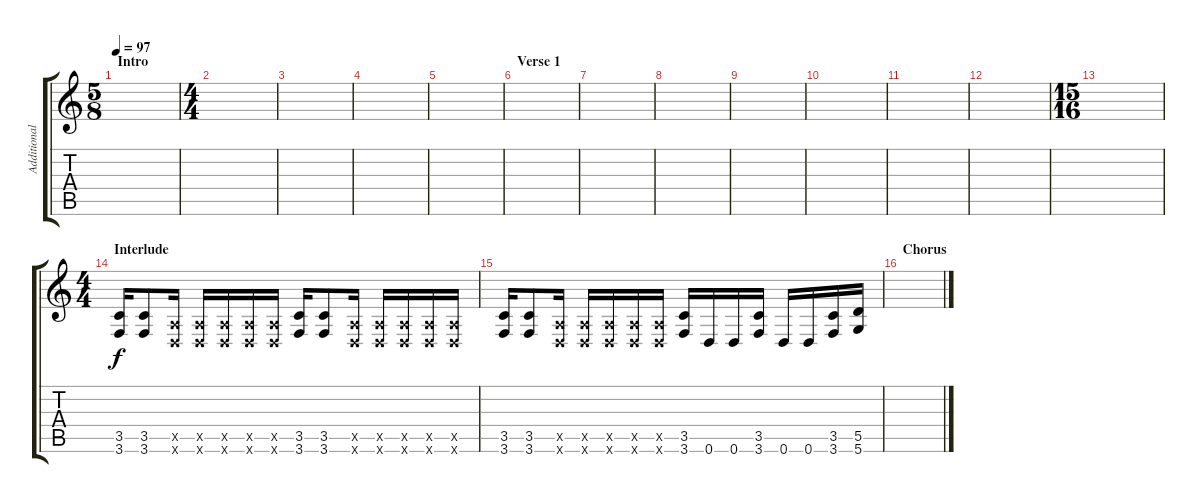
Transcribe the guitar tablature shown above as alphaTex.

\track ("Additional Guitar" "Additional") {instrument distortionguitar}
\staff {score tabs}
\tuning (E4 B3 G3 D3 A2 D2) {hide}
\ts (5 8)
\section ("" "Intro")
\tempo 97
\clef g2
\ks c
|
\ts (4 4)
|
|
|
|
\section ("" "Verse 1")
|
|
|
|
|
|
|
\ts (15 16)
|
\ts (4 4)
\section ("" "Interlude")
(3.5 3.6).16 (3.5 3.6).8 (0.5{x} 0.6{x}).16 (0.5{x} 0.6{x}).16 (0.5{x} 0.6{x}).16 (0.5{x} 0.6{x}).16 (0.5{x} 0.6{x}).16 (3.5 3.6).16 (3.5 3.6).8 (0.5{x} 0.6{x}).16 (0.5{x} 0.6{x}).16 (0.5{x} 0.6{x}).16 (0.5{x} 0.6{x}).16 (0.5{x} 0.6{x}).16 |
(3.5 3.6).16 (3.5 3.6).8 (0.5{x} 0.6{x}).16 (0.5{x} 0.6{x}).16 (0.5{x} 0.6{x}).16 (0.5{x} 0.6{x}).16 (0.5{x} 0.6{x}).16 (3.5 3.6).16 0.6.16 0.6.16 (3.5 3.6).16 0.6.16 0.6.16 (3.5 3.6).16 (5.5 5.6).16 |
\section ("" "Chorus")
